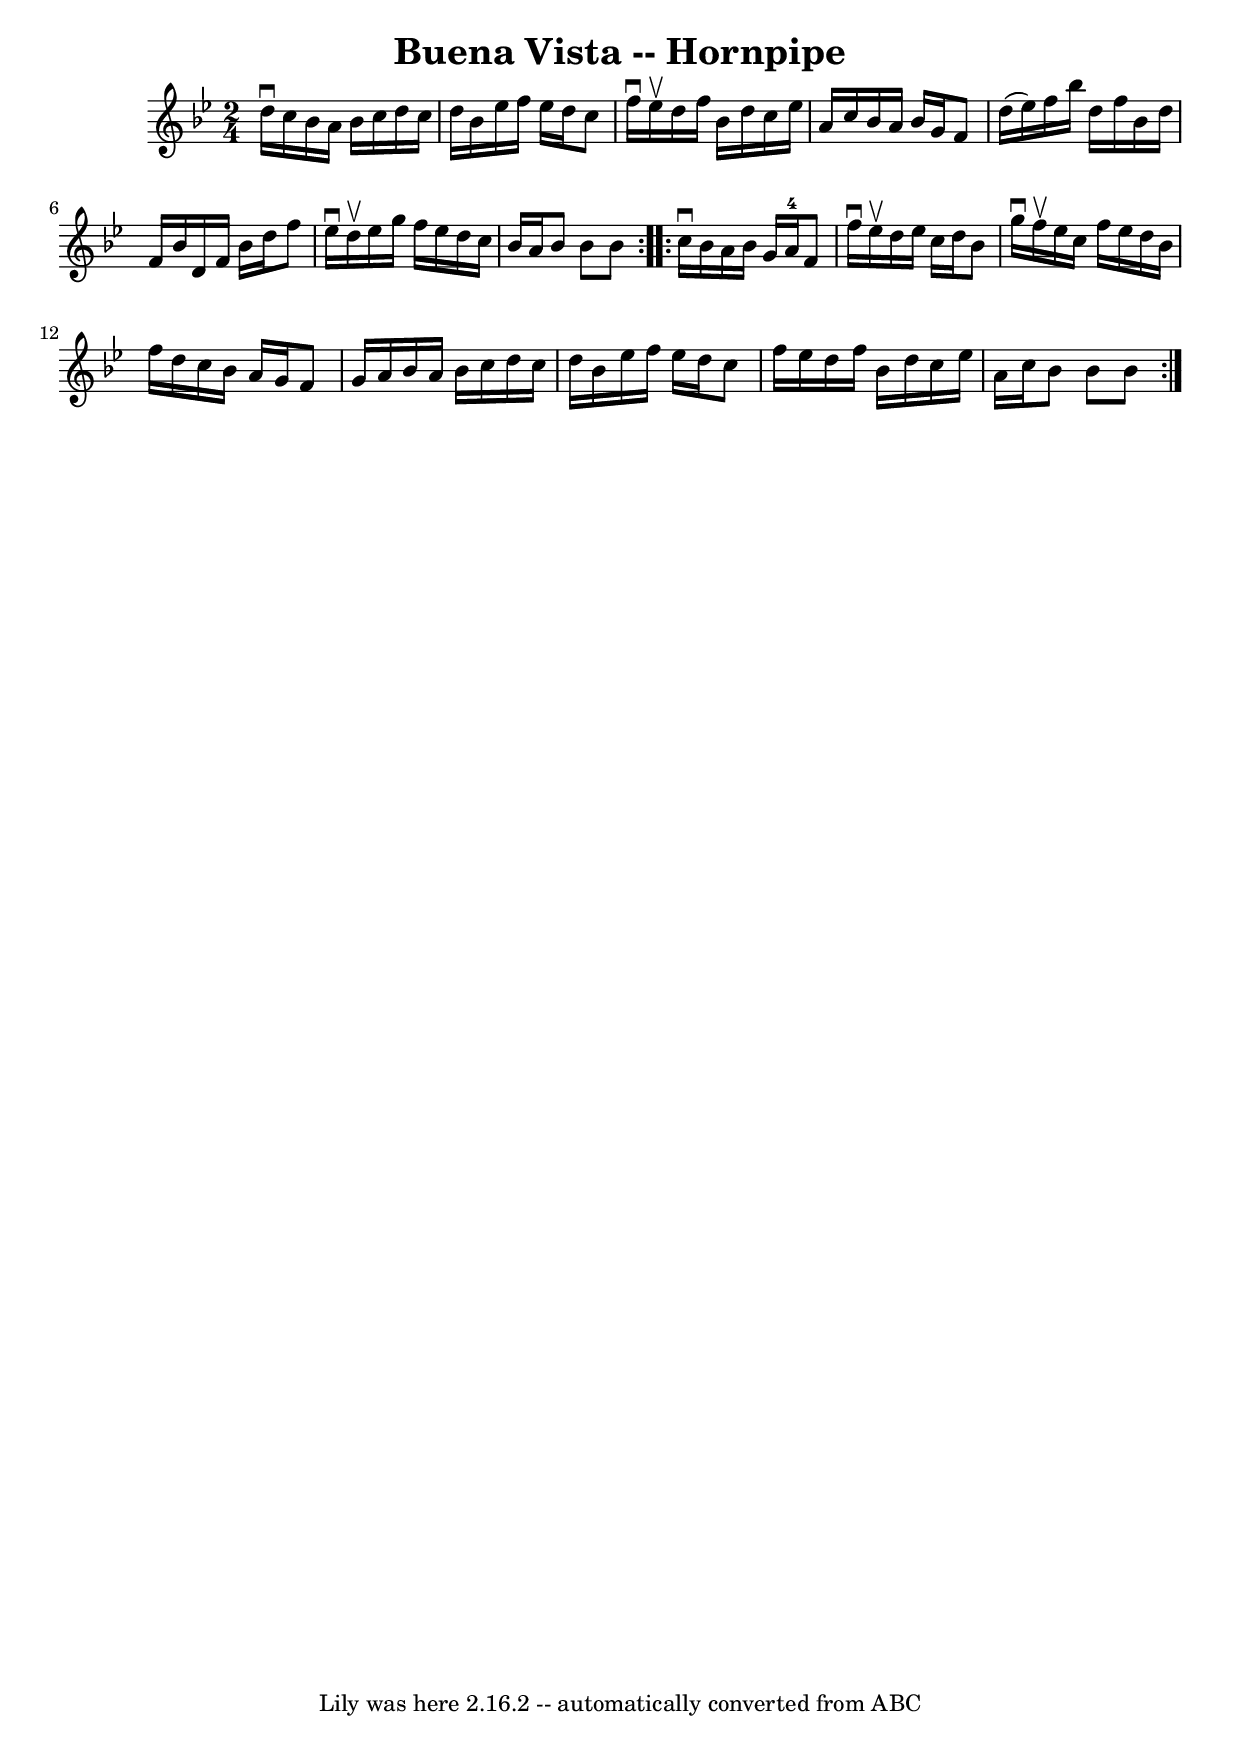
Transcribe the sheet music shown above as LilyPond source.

\version "2.7.40"
\include "Mammoth.ily"
\header {
	book = "Cole's 1000 Fiddle Tunes"
	crossRefNumber = "1"
	footnotes = ""
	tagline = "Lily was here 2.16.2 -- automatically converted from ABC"
	title = "Buena Vista -- Hornpipe"
}
voicedefault =  {
\set Score.defaultBarType = "empty"

\repeat volta 2 {
\time 2/4 \key bes \major d''16^\downbow c''16  |
 bes'16 a'16  
 bes'16 c''16 d''16 c''16 d''16 bes'16  |
 ees''16    
f''16 ees''16 d''16 c''8 f''16^\downbow ees''16^\upbow |
 
 d''16 f''16 bes'16 d''16 c''16 ees''16 a'16 c''16  
|
 bes'16 a'16 bes'16 g'16 f'8 d''16 (ees''16) 
|
 f''16 bes''16 d''16 f''16 bes'16 d''16 f'16    
bes'16  |
 d'16 f'16 bes'16 d''16 f''8 ees''16^\downbow 
 d''16^\upbow |
 ees''16 g''16 f''16 ees''16 d''16    
c''16 bes'16 a'16  |
 bes'8 bes'8 bes'8  }     
\repeat volta 2 { c''16^\downbow bes'16  |
 a'16 bes'16 g'16 
 a'16-4 f'8 f''16^\downbow ees''16^\upbow |
 d''16    
ees''16 c''16 d''16 bes'8 g''16^\downbow f''16^\upbow |
  
 ees''16 c''16 f''16 ees''16 d''16 bes'16 f''16 d''16  
|
 c''16 bes'16 a'16 g'16 f'8 g'16 a'16  |
     
bes'16 a'16 bes'16 c''16 d''16 c''16 d''16 bes'16  
|
 ees''16 f''16 ees''16 d''16 c''8 f''16 ees''16  
|
 d''16 f''16 bes'16 d''16 c''16 ees''16 a'16    
c''16  |
 bes'8 bes'8 bes'8  }   
}

\score{
    <<

	\context Staff="default"
	{
	    \voicedefault 
	}

    >>
	\layout {
	}
	\midi {}
}
